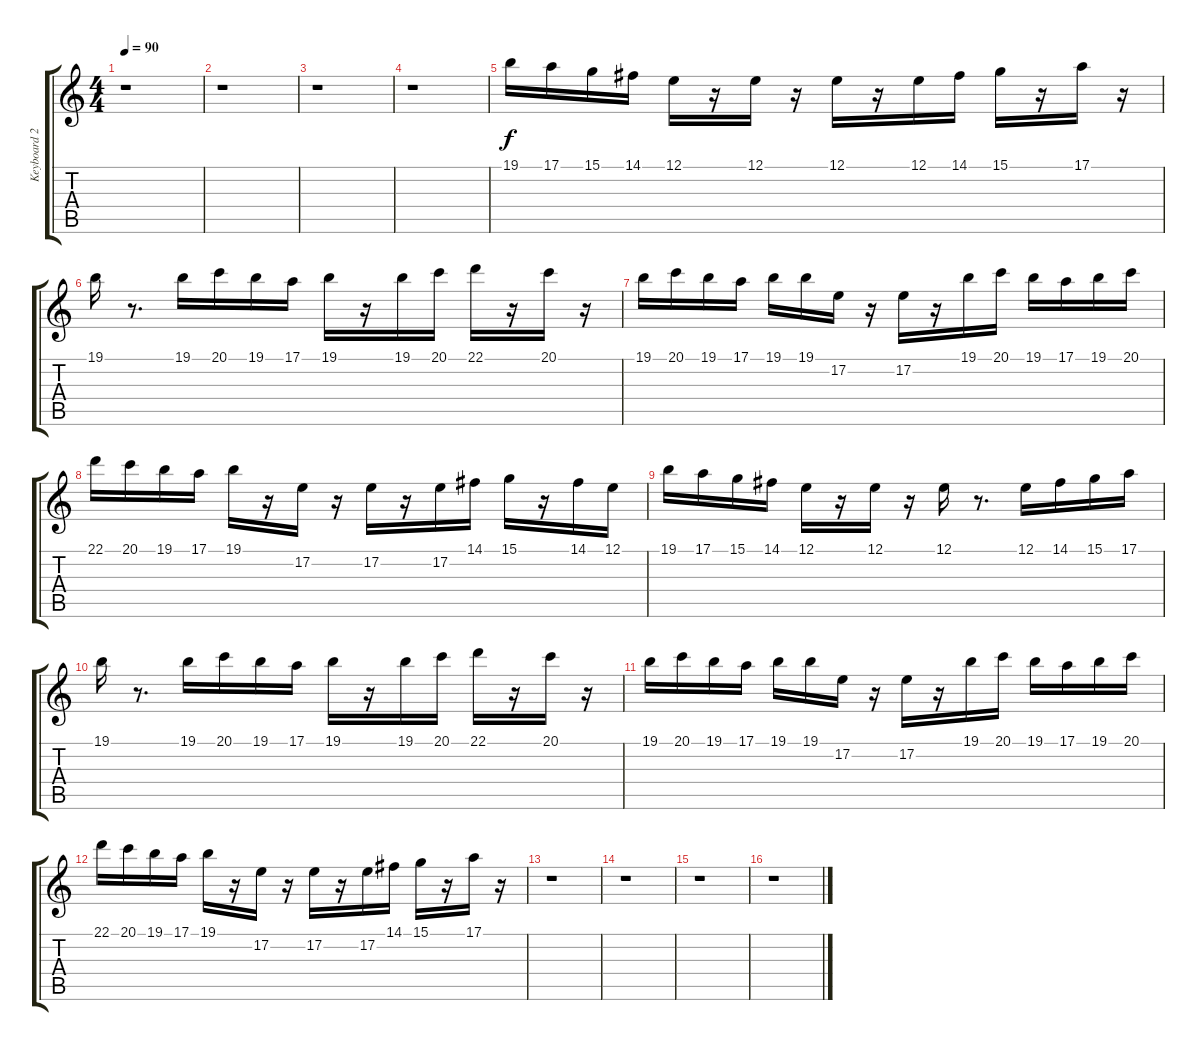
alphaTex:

\track ("Keyboard 2." "Keyboard 2") {instrument harpsichord}
\staff {score tabs}
\tuning (E4 B3 G3 D3 A2 E2) {hide}
\ts (4 4)
\tempo 90
\clef g2
\ks c
r.1{dy f} |
r.1 |
r.1 |
r.1 |
19.1.16{instrument acousticgrandpiano} 17.1.16 15.1.16 14.1.16 12.1.16 r.16 12.1.16 r.16 12.1.16 r.16 12.1.16 14.1.16 15.1.16 r.16 17.1.16 r.16 |
19.1.16 r.8{d} 19.1.16 20.1.16 19.1.16 17.1.16 19.1.16 r.16 19.1.16 20.1.16 22.1.16 r.16 20.1.16 r.16 |
19.1.16 20.1.16 19.1.16 17.1.16 19.1.16 19.1.16 17.2.16 r.16 17.2.16 r.16 19.1.16 20.1.16 19.1.16 17.1.16 19.1.16 20.1.16 |
22.1.16 20.1.16 19.1.16 17.1.16 19.1.16 r.16 17.2.16 r.16 17.2.16 r.16 17.2.16 14.1.16 15.1.16 r.16 14.1.16 12.1.16 |
19.1.16 17.1.16 15.1.16 14.1.16 12.1.16 r.16 12.1.16 r.16 12.1.16 r.8{d} 12.1.16 14.1.16 15.1.16 17.1.16 |
19.1.16 r.8{d} 19.1.16 20.1.16 19.1.16 17.1.16 19.1.16 r.16 19.1.16 20.1.16 22.1.16 r.16 20.1.16 r.16 |
19.1.16 20.1.16 19.1.16 17.1.16 19.1.16 19.1.16 17.2.16 r.16 17.2.16 r.16 19.1.16 20.1.16 19.1.16 17.1.16 19.1.16 20.1.16 |
22.1.16 20.1.16 19.1.16 17.1.16 19.1.16 r.16 17.2.16 r.16 17.2.16 r.16 17.2.16 14.1.16 15.1.16 r.16 17.1.16 r.16 |
r.1 |
r.1 |
r.1 |
r.1
